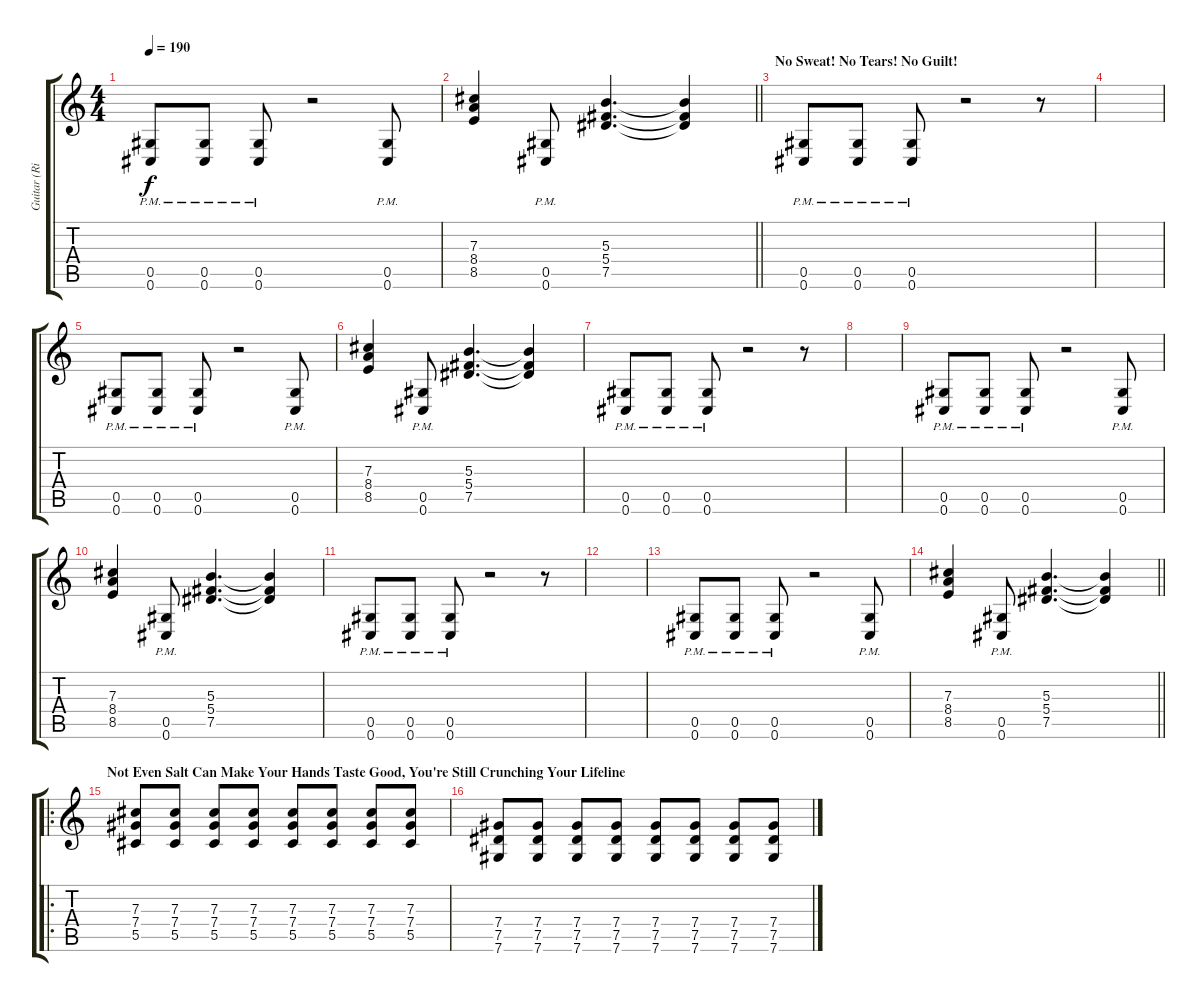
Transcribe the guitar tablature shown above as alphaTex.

\track ("Guitar (Right)" "Guitar (Ri") {instrument distortionguitar}
\staff {score tabs}
\tuning (Eb4 Bb3 Gb3 Db3 Ab2 Db2) {hide}
\ts (4 4)
\tempo 190
\clef g2
\ks c
(0.5{pm} 0.6{pm}).8{dy f} (0.5{pm} 0.6{pm}).8 (0.5{pm} 0.6{pm}).8 r.2 (0.5{pm} 0.6{pm}).8 |
\barLineRight lightlight
(7.3 8.4 8.5).4 (0.5{pm} 0.6{pm}).8 (5.3 5.4 7.5).4{d} (5.3{t} 5.4{t} 7.5{t}).4 |
\section ("" "No Sweat! No Tears! No Guilt!")
(0.5{pm} 0.6{pm}).8 (0.5{pm} 0.6{pm}).8 (0.5{pm} 0.6{pm}).8 r.2 r.8 |
|
(0.5{pm} 0.6{pm}).8 (0.5{pm} 0.6{pm}).8 (0.5{pm} 0.6{pm}).8 r.2 (0.5{pm} 0.6{pm}).8 |
(7.3 8.4 8.5).4 (0.5{pm} 0.6{pm}).8 (5.3 5.4 7.5).4{d} (5.3{t} 5.4{t} 7.5{t}).4 |
(0.5{pm} 0.6{pm}).8 (0.5{pm} 0.6{pm}).8 (0.5{pm} 0.6{pm}).8 r.2 r.8 |
|
(0.5{pm} 0.6{pm}).8 (0.5{pm} 0.6{pm}).8 (0.5{pm} 0.6{pm}).8 r.2 (0.5{pm} 0.6{pm}).8 |
(7.3 8.4 8.5).4 (0.5{pm} 0.6{pm}).8 (5.3 5.4 7.5).4{d} (5.3{t} 5.4{t} 7.5{t}).4 |
(0.5{pm} 0.6{pm}).8 (0.5{pm} 0.6{pm}).8 (0.5{pm} 0.6{pm}).8 r.2 r.8 |
|
(0.5{pm} 0.6{pm}).8 (0.5{pm} 0.6{pm}).8 (0.5{pm} 0.6{pm}).8 r.2 (0.5{pm} 0.6{pm}).8 |
\barLineRight lightlight
(7.3 8.4 8.5).4 (0.5{pm} 0.6{pm}).8 (5.3 5.4 7.5).4{d} (5.3{t} 5.4{t} 7.5{t}).4 |
\ro
\section ("" "Not Even Salt Can Make Your Hands Taste Good, You're Still Crunching Your Lifeline")
(7.3 7.4 5.5).8 (7.3 7.4 5.5).8 (7.3 7.4 5.5).8 (7.3 7.4 5.5).8 (7.3 7.4 5.5).8 (7.3 7.4 5.5).8 (7.3 7.4 5.5).8 (7.3 7.4 5.5).8 |
(7.4 7.5 7.6).8 (7.4 7.5 7.6).8 (7.4 7.5 7.6).8 (7.4 7.5 7.6).8 (7.4 7.5 7.6).8 (7.4 7.5 7.6).8 (7.4 7.5 7.6).8 (7.4 7.5 7.6).8
